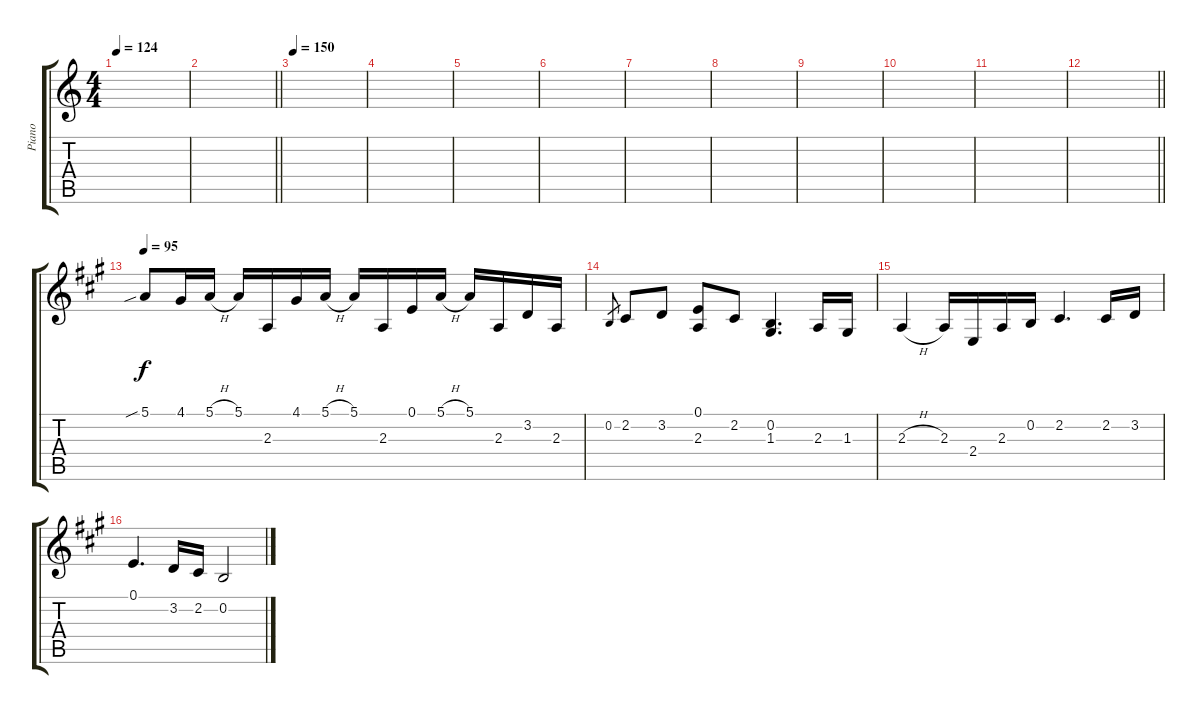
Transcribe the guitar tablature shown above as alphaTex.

\track ("Piano" "Piano") {instrument acousticgrandpiano}
\staff {score tabs}
\tuning (E4 B3 G3 D3 A2 E2) {hide}
\ts (4 4)
\tempo 124
\clef g2
\ks c
|
\barLineRight lightlight
|
\tempo 150
|
|
|
|
|
|
|
|
|
\barLineRight lightlight
|
\tempo 95
\ks a
5.1{sib}.8{dy f} 4.1.16 5.1{h}.16 5.1.16 2.3.16 4.1.16 5.1{h}.16 5.1.16 2.3.16 0.1.16 5.1{h}.16 5.1.16 2.3.16 3.2.16 2.3.16 |
0.2.8{gr} 2.2.8 3.2.8 (0.1 2.3).8 2.2.8 (0.2 1.3).4{d} 2.3.16 1.3.16 |
2.3{h}.4 2.3.16 2.4.16 2.3.16 0.2.16 2.2.4{d} 2.2.16 3.2.16 |
0.1.4{d} 3.2.16 2.2.16 0.2.2
